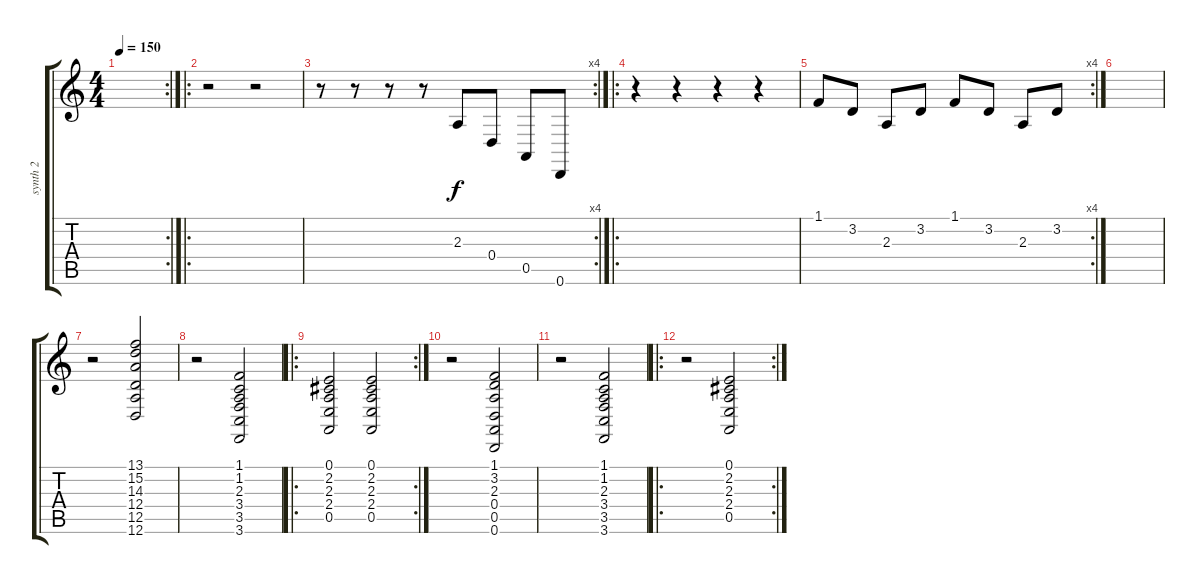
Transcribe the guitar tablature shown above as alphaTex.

\track ("synth 2" "synth 2") {instrument synthstrings2}
\staff {score tabs}
\tuning (E4 B3 G3 D3 A2 D2) {hide}
\rc 2
\ts (4 4)
\tempo 150
\clef g2
\ks c
|
\ro
r.2 r.2 |
\rc 4
r.8 r.8 r.8 r.8 2.3.8 0.4.8 0.5.8 0.6.8 |
\ro
r.4 r.4 r.4 r.4 |
\rc 4
1.1.8 3.2.8 2.3.8 3.2.8 1.1.8 3.2.8 2.3.8 3.2.8 |
|
r.2 (13.1 15.2 14.3 12.4 12.5 12.6).2 |
r.2 (1.1 1.2 2.3 3.4 3.5 3.6).2 |
\ro
\rc 2
(0.1 2.2 2.3 2.4 0.5).2 (0.1 2.2 2.3 2.4 0.5).2 |
r.2 (1.1 3.2 2.3 0.4 0.5 0.6).2 |
r.2 (1.1 1.2 2.3 3.4 3.5 3.6).2 |
\ro
\rc 2
r.2 (0.1 2.2 2.3 2.4 0.5).2
